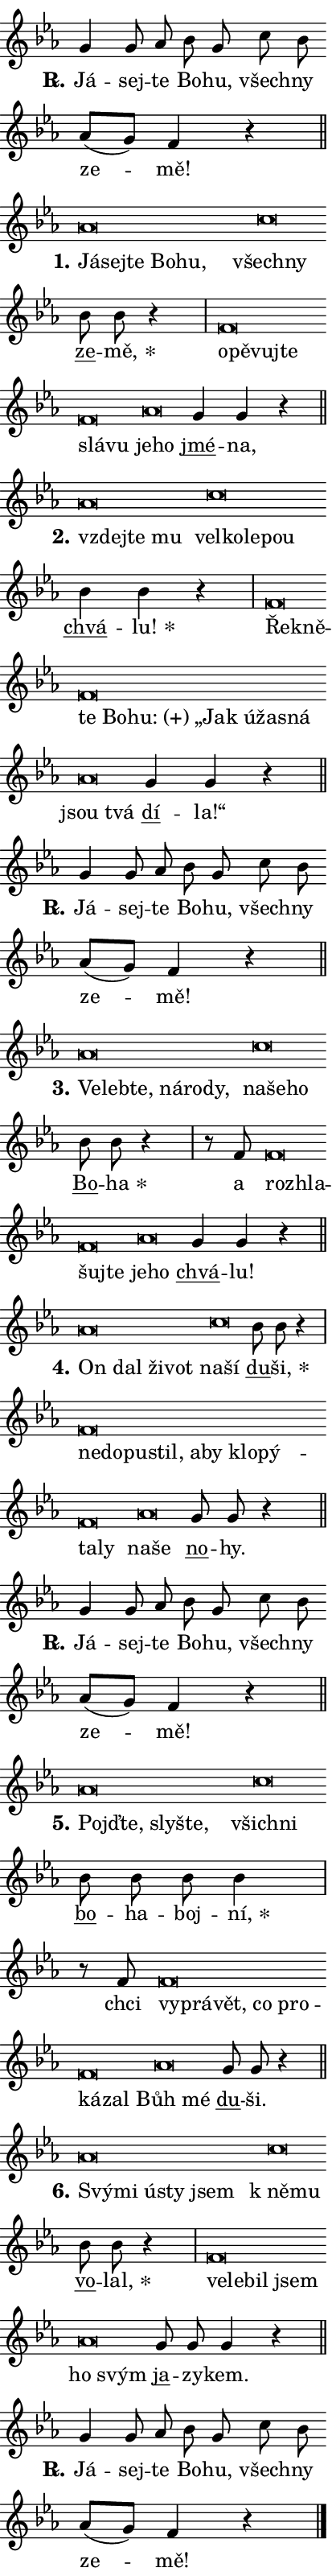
\version "2.24.0"
\header { tagline = "" }
\paper {
  indent = 0\cm
  top-margin = 0\cm
  right-margin = 0.13\cm % to fit lyric hyphens
  bottom-margin = 0\cm
  left-margin = 0\cm
  paper-width = 7\cm
  page-breaking = #ly:one-page-breaking
  system-system-spacing.basic-distance = #11
  score-system-spacing.basic-distance = #11
  ragged-last = ##f
}


%% Author: Thomas Morley
%% https://lists.gnu.org/archive/html/lilypond-user/2020-05/msg00002.html
#(define (line-position grob)
"Returns position of @var[grob} in current system:
   @code{'start}, if at first time-step
   @code{'end}, if at last time-step
   @code{'middle} otherwise
"
  (let* ((col (ly:item-get-column grob))
         (ln (ly:grob-object col 'left-neighbor))
         (rn (ly:grob-object col 'right-neighbor))
         (col-to-check-left (if (ly:grob? ln) ln col))
         (col-to-check-right (if (ly:grob? rn) rn col))
         (break-dir-left
           (and
             (ly:grob-property col-to-check-left 'non-musical #f)
             (ly:item-break-dir col-to-check-left)))
         (break-dir-right
           (and
             (ly:grob-property col-to-check-right 'non-musical #f)
             (ly:item-break-dir col-to-check-right))))
        (cond ((eqv? 1 break-dir-left) 'start)
              ((eqv? -1 break-dir-right) 'end)
              (else 'middle))))

#(define (tranparent-at-line-position vctor)
  (lambda (grob)
  "Relying on @code{line-position} select the relevant enry from @var{vctor}.
Used to determine transparency,"
    (case (line-position grob)
      ((end) (not (vector-ref vctor 0)))
      ((middle) (not (vector-ref vctor 1)))
      ((start) (not (vector-ref vctor 2))))))

noteHeadBreakVisibility =
#(define-music-function (break-visibility)(vector?)
"Makes @code{NoteHead}s transparent relying on @var{break-visibility}"
#{
  \override NoteHead.transparent =
    #(tranparent-at-line-position break-visibility)
#})

#(define delete-ledgers-for-transparent-note-heads
  (lambda (grob)
    "Reads whether a @code{NoteHead} is transparent.
If so this @code{NoteHead} is removed from @code{'note-heads} from
@var{grob}, which is supposed to be @code{LedgerLineSpanner}.
As a result ledgers are not printed for this @code{NoteHead}"
    (let* ((nhds-array (ly:grob-object grob 'note-heads))
           (nhds-list
             (if (ly:grob-array? nhds-array)
                 (ly:grob-array->list nhds-array)
                 '()))
           ;; Relies on the transparent-property being done before
           ;; Staff.LedgerLineSpanner.after-line-breaking is executed.
           ;; This is fragile ...
           (to-keep
             (remove
               (lambda (nhd)
                 (ly:grob-property nhd 'transparent #f))
               nhds-list)))
      ;; TODO find a better method to iterate over grob-arrays, similiar
      ;; to filter/remove etc for lists
      ;; For now rebuilt from scratch
      (set! (ly:grob-object grob 'note-heads)  '())
      (for-each
        (lambda (nhd)
          (ly:pointer-group-interface::add-grob grob 'note-heads nhd))
        to-keep))))

squashNotes = {
  \override NoteHead.X-extent = #'(-0.2 . 0.2)
  \override NoteHead.Y-extent = #'(-0.75 . 0)
  \override NoteHead.stencil =
    #(lambda (grob)
       (let ((pos (ly:grob-property grob 'staff-position)))
         (begin
           (if (< pos -7) (display "ERROR: Lower brevis then expected\n") (display ""))
           (if (<= pos -6) ly:text-interface::print ly:note-head::print))))
}
unSquashNotes = {
  \revert NoteHead.X-extent
  \revert NoteHead.Y-extent
  \revert NoteHead.stencil
}

hideNotes = \noteHeadBreakVisibility #begin-of-line-visible
unHideNotes = \noteHeadBreakVisibility #all-visible

% work-around for resetting accidentals
% https://lilypond.org/doc/v2.23/Documentation/notation/displaying-rhythms#unmetered-music
cadenzaMeasure = {
  \cadenzaOff
  \partial 1024 s1024
  \cadenzaOn
}

#(define-markup-command (accent layout props text) (markup?)
  "Underline accented syllable"
  (interpret-markup layout props
    #{\markup \override #'(offset . 4.3) \underline { #text }#}))

responsum = \markup \concat {
  "R" \hspace #-1.05 \path #0.1 #'((moveto 0 0.07) (lineto 0.9 0.8)) \hspace #0.05 "."
}

spaceSize = #0.6828661417322834 % exact space size for TeX Gyre Schola

\layout {
  \context {
    \Staff
    \remove "Time_signature_engraver"
    \override LedgerLineSpanner.after-line-breaking = #delete-ledgers-for-transparent-note-heads
  }
  \context {
    \Lyrics {
      \override LyricSpace.minimum-distance = \spaceSize
      \override LyricText.font-name = #"TeX Gyre Schola"
      \override LyricText.font-size = 1
      \override StanzaNumber.font-name = #"TeX Gyre Schola Bold"
      \override StanzaNumber.font-size = 1
    }
  }
  \context {
    \Score 
    \override NoteHead.text =
      #(lambda (grob) 
        (let ((pos (ly:grob-property grob 'staff-position)))
          #{\markup {
            \combine
              \halign #-0.55 \raise #(if (= pos -6) 0 0.5) \override #'(thickness . 2) \draw-line #'(3.2 . 0)
              \musicglyph "noteheads.sM1"
          }#}))
  }
}

% magnetic-lyrics.ily
%
%   written by
%     Jean Abou Samra <jean@abou-samra.fr>
%     Werner Lemberg <wl@gnu.org>
%
%   adapted by
%     Jiri Hon <jiri.hon@gmail.com>
%
% Version 2022-Apr-15

% https://www.mail-archive.com/lilypond-user@gnu.org/msg149350.html

#(define (Left_hyphen_pointer_engraver context)
   "Collect syllable-hyphen-syllable occurrences in lyrics and store
them in properties.  This engraver only looks to the left.  For
example, if the lyrics input is @code{foo -- bar}, it does the
following.

@itemize @bullet
@item
Set the @code{text} property of the @code{LyricHyphen} grob between
@q{foo} and @q{bar} to @code{foo}.

@item
Set the @code{left-hyphen} property of the @code{LyricText} grob with
text @q{foo} to the @code{LyricHyphen} grob between @q{foo} and
@q{bar}.
@end itemize

Use this auxiliary engraver in combination with the
@code{lyric-@/text::@/apply-@/magnetic-@/offset!} hook."
   (let ((hyphen #f)
         (text #f))
     (make-engraver
      (acknowledgers
       ((lyric-syllable-interface engraver grob source-engraver)
        (set! text grob)))
      (end-acknowledgers
       ((lyric-hyphen-interface engraver grob source-engraver)
        ;(when (not (grob::has-interface grob 'lyric-space-interface))
          (set! hyphen grob)));)
      ((stop-translation-timestep engraver)
       (when (and text hyphen)
         (ly:grob-set-object! text 'left-hyphen hyphen))
       (set! text #f)
       (set! hyphen #f)))))

#(define (lyric-text::apply-magnetic-offset! grob)
   "If the space between two syllables is less than the value in
property @code{LyricText@/.details@/.squash-threshold}, move the right
syllable to the left so that it gets concatenated with the left
syllable.

Use this function as a hook for
@code{LyricText@/.after-@/line-@/breaking} if the
@code{Left_@/hyphen_@/pointer_@/engraver} is active."
   (let ((hyphen (ly:grob-object grob 'left-hyphen #f)))
     (when hyphen
       (let ((left-text (ly:spanner-bound hyphen LEFT)))
         (when (grob::has-interface left-text 'lyric-syllable-interface)
           (let* ((common (ly:grob-common-refpoint grob left-text X))
                  (this-x-ext (ly:grob-extent grob common X))
                  (left-x-ext
                   (begin
                     ;; Trigger magnetism for left-text.
                     (ly:grob-property left-text 'after-line-breaking)
                     (ly:grob-extent left-text common X)))
                  ;; `delta` is the gap width between two syllables.
                  (delta (- (interval-start this-x-ext)
                            (interval-end left-x-ext)))
                  (details (ly:grob-property grob 'details))
                  (threshold (assoc-get 'squash-threshold details 0.2)))
             (when (< delta threshold)
               (let* (;; We have to manipulate the input text so that
                      ;; ligatures crossing syllable boundaries are not
                      ;; disabled.  For languages based on the Latin
                      ;; script this is essentially a beautification.
                      ;; However, for non-Western scripts it can be a
                      ;; necessity.
                      (lt (ly:grob-property left-text 'text))
                      (rt (ly:grob-property grob 'text))
                      (is-space (grob::has-interface hyphen 'lyric-space-interface))
                      (space (if is-space " " ""))
                      (extra-delta (if is-space spaceSize 0))
                      ;; Append new syllable.
                      (ltrt-space (if (and (string? lt) (string? rt))
                                (string-append lt space rt)
                                (make-concat-markup (list lt space rt))))
                      ;; Right-align `ltrt` to the right side.
                      (ltrt-space-markup (grob-interpret-markup
                               grob
                               (make-translate-markup
                                (cons (interval-length this-x-ext) 0)
                                (make-right-align-markup ltrt-space)))))
                 (begin
                   ;; Don't print `left-text`.
                   (ly:grob-set-property! left-text 'stencil #f)
                   ;; Set text and stencil (which holds all collected
                   ;; syllables so far) and shift it to the left.
                   (ly:grob-set-property! grob 'text ltrt-space)
                   (ly:grob-set-property! grob 'stencil ltrt-space-markup)
                   (ly:grob-translate-axis! grob (- (- delta extra-delta)) X))))))))))


#(define (lyric-hyphen::displace-bounds-first grob)
   ;; Make very sure this callback isn't triggered too early.
   (let ((left (ly:spanner-bound grob LEFT))
         (right (ly:spanner-bound grob RIGHT)))
     (ly:grob-property left 'after-line-breaking)
     (ly:grob-property right 'after-line-breaking)
     (ly:lyric-hyphen::print grob)))

squashThreshold = #0.4

\layout {
  \context {
    \Lyrics
    \consists #Left_hyphen_pointer_engraver
    \override LyricText.after-line-breaking =
      #lyric-text::apply-magnetic-offset!
    \override LyricHyphen.stencil = #lyric-hyphen::displace-bounds-first
    \override LyricText.details.squash-threshold = \squashThreshold
    \override LyricHyphen.minimum-distance = 0
    \override LyricHyphen.minimum-length = \squashThreshold
  }
}

squashText = \override LyricText.details.squash-threshold = 9999
unSquashText = \override LyricText.details.squash-threshold = \squashThreshold

leftText = \override LyricText.self-alignment-X = #LEFT
unLeftText = \revert LyricText.self-alignment-X

starOffset = #(lambda (grob) 
                (let ((x_offset (ly:self-alignment-interface::aligned-on-x-parent grob)))
                  (if (= x_offset 0) 0 (+ x_offset 1.2))))

star = #(define-music-function (syllable)(string?)
"Append star separator at the end of a syllable"
#{
  \once \override LyricText.X-offset = #starOffset
  \lyricmode { \markup {
    #syllable
    \override #'((font-name . "TeX Gyre Schola Bold")) \hspace #0.2 \lower #0.65 \larger "*"
  } }
#})

starAccent = #(define-music-function (syllable)(string?)
"Append star separator at the end of a syllable and make accent"
#{
  \once \override LyricText.X-offset = #starOffset
  \lyricmode { \markup {
    \accent #syllable
    \override #'((font-name . "TeX Gyre Schola Bold")) \hspace #0.2 \lower #0.65 \larger "*"
  } }
#})

breath = #(define-music-function (syllable)(string?)
"Append breathing indicator at the end of a syllable"
#{
  \lyricmode { \markup { #syllable "+" } }
#})

optionalBreath = #(define-music-function (syllable)(string?)
"Append optional breathing indicator at the end of a syllable"
#{
  \lyricmode { \markup { #syllable "(+)" } }
#})


\score {
    <<
        \new Voice = "melody" { \cadenzaOn \key es \major \relative { g'4 g8 as bes g \bar "" c bes \bar "" as[( g)] f4 r \cadenzaMeasure \bar "||" \break } }
        \new Lyrics \lyricsto "melody" { \lyricmode { \set stanza = \responsum
Já -- sej -- te Bo -- hu, všech -- ny ze -- mě! } }
    >>
    \layout {}
}

\score {
    <<
        \new Voice = "melody" { \cadenzaOn \key es \major \relative { \squashNotes as'\breve*1/16 \hideNotes \breve*1/16 \bar "" \breve*1/16 \bar "" \breve*1/16 \breve*1/16 \bar "" \unHideNotes \unSquashNotes \squashNotes c\breve*1/16 \hideNotes \breve*1/16 \bar "" \unHideNotes \unSquashNotes \bar "" bes8 bes r4 \cadenzaMeasure \bar "|" \squashNotes f\breve*1/16 \hideNotes \breve*1/16 \bar "" \breve*1/16 \bar "" \breve*1/16 \bar "" \breve*1/16 \breve*1/16 \bar "" \unHideNotes \unSquashNotes \squashNotes as\breve*1/16 \hideNotes \breve*1/16 \bar "" \unHideNotes \unSquashNotes \bar "" g4 g r \cadenzaMeasure \bar "||" \break } }
        \new Lyrics \lyricsto "melody" { \lyricmode { \set stanza = "1."
\leftText Já -- \squashText sej -- te Bo -- hu, \leftText \unLeftText \unSquashText všech -- \squashText ny \unLeftText \unSquashText \markup \accent ze -- \star mě, \leftText o -- \squashText pě -- vuj -- te slá -- vu \leftText \unLeftText \unSquashText je -- \squashText ho \unLeftText \unSquashText \markup \accent jmé -- na, } }
    >>
    \layout {}
}

\score {
    <<
        \new Voice = "melody" { \cadenzaOn \key es \major \relative { \squashNotes as'\breve*1/16 \hideNotes \breve*1/16 \breve*1/16 \bar "" \unHideNotes \unSquashNotes \squashNotes c\breve*1/16 \hideNotes \breve*1/16 \bar "" \breve*1/16 \breve*1/16 \bar "" \unHideNotes \unSquashNotes \bar "" bes4 bes r \cadenzaMeasure \bar "|" \squashNotes f\breve*1/16 \hideNotes \breve*1/16 \bar "" \breve*1/16 \bar "" \breve*1/16 \bar "" \breve*1/16 \bar "" \breve*1/16 \bar "" \breve*1/16 \bar "" \breve*1/16 \breve*1/16 \bar "" \unHideNotes \unSquashNotes \squashNotes as\breve*1/16 \hideNotes \breve*1/16 \bar "" \unHideNotes \unSquashNotes \bar "" g4 g r \cadenzaMeasure \bar "||" \break } }
        \new Lyrics \lyricsto "melody" { \lyricmode { \set stanza = "2."
\leftText vzdej -- \squashText te mu \leftText \unLeftText \unSquashText vel -- \squashText ko -- le -- pou \unLeftText \unSquashText \markup \accent chvá -- \star lu! \leftText Ře -- \squashText kně -- te Bo -- \optionalBreath hu: „Jak ú -- ža -- sná \leftText \unLeftText \unSquashText jsou \squashText tvá \unLeftText \unSquashText \markup \accent dí -- la!“ } }
    >>
    \layout {}
}

\score {
    <<
        \new Voice = "melody" { \cadenzaOn \key es \major \relative { g'4 g8 as bes g \bar "" c bes \bar "" as[( g)] f4 r \cadenzaMeasure \bar "||" \break } }
        \new Lyrics \lyricsto "melody" { \lyricmode { \set stanza = \responsum
Já -- sej -- te Bo -- hu, všech -- ny ze -- mě! } }
    >>
    \layout {}
}

\score {
    <<
        \new Voice = "melody" { \cadenzaOn \key es \major \relative { \squashNotes as'\breve*1/16 \hideNotes \breve*1/16 \bar "" \breve*1/16 \bar "" \breve*1/16 \bar "" \breve*1/16 \breve*1/16 \bar "" \unHideNotes \unSquashNotes \squashNotes c\breve*1/16 \hideNotes \breve*1/16 \breve*1/16 \bar "" \unHideNotes \unSquashNotes \bar "" bes8 bes r4 \cadenzaMeasure \bar "|" r8 f8 \squashNotes f\breve*1/16 \hideNotes \breve*1/16 \bar "" \breve*1/16 \breve*1/16 \bar "" \unHideNotes \unSquashNotes \squashNotes as\breve*1/16 \hideNotes \breve*1/16 \bar "" \unHideNotes \unSquashNotes \bar "" g4 g r \cadenzaMeasure \bar "||" \break } }
        \new Lyrics \lyricsto "melody" { \lyricmode { \set stanza = "3."
\leftText Ve -- \squashText leb -- te, ná -- ro -- dy, \leftText \unLeftText \unSquashText na -- \squashText še -- ho \unLeftText \unSquashText \markup \accent Bo -- \star ha a \leftText roz -- \squashText hla -- šuj -- te \leftText \unLeftText \unSquashText je -- \squashText ho \unLeftText \unSquashText \markup \accent chvá -- lu! } }
    >>
    \layout {}
}

\score {
    <<
        \new Voice = "melody" { \cadenzaOn \key es \major \relative { \squashNotes as'\breve*1/16 \hideNotes \breve*1/16 \bar "" \breve*1/16 \breve*1/16 \bar "" \unHideNotes \unSquashNotes \squashNotes c\breve*1/16 \hideNotes \breve*1/16 \bar "" \unHideNotes \unSquashNotes \bar "" bes8 bes r4 \cadenzaMeasure \bar "|" \squashNotes f\breve*1/16 \hideNotes \breve*1/16 \bar "" \breve*1/16 \bar "" \breve*1/16 \bar "" \breve*1/16 \bar "" \breve*1/16 \bar "" \breve*1/16 \bar "" \breve*1/16 \bar "" \breve*1/16 \breve*1/16 \bar "" \unHideNotes \unSquashNotes \squashNotes as\breve*1/16 \hideNotes \breve*1/16 \bar "" \unHideNotes \unSquashNotes \bar "" g8 g r4 \cadenzaMeasure \bar "||" \break } }
        \new Lyrics \lyricsto "melody" { \lyricmode { \set stanza = "4."
\leftText On \squashText dal ži -- vot \leftText \unLeftText \unSquashText na -- \squashText ší \unLeftText \unSquashText \markup \accent du -- \star ši, \leftText ne -- \squashText do -- pu -- stil, a -- by klo -- pý -- ta -- ly \leftText \unLeftText \unSquashText na -- \squashText še \unLeftText \unSquashText \markup \accent no -- hy. } }
    >>
    \layout {}
}

\score {
    <<
        \new Voice = "melody" { \cadenzaOn \key es \major \relative { g'4 g8 as bes g \bar "" c bes \bar "" as[( g)] f4 r \cadenzaMeasure \bar "||" \break } }
        \new Lyrics \lyricsto "melody" { \lyricmode { \set stanza = \responsum
Já -- sej -- te Bo -- hu, všech -- ny ze -- mě! } }
    >>
    \layout {}
}

\score {
    <<
        \new Voice = "melody" { \cadenzaOn \key es \major \relative { \squashNotes as'\breve*1/16 \hideNotes \breve*1/16 \bar "" \breve*1/16 \breve*1/16 \bar "" \unHideNotes \unSquashNotes \squashNotes c\breve*1/16 \hideNotes \breve*1/16 \bar "" \unHideNotes \unSquashNotes \bar "" bes8 bes bes bes4 \cadenzaMeasure \bar "|" r8 f8 \squashNotes f\breve*1/16 \hideNotes \breve*1/16 \bar "" \breve*1/16 \bar "" \breve*1/16 \bar "" \breve*1/16 \bar "" \breve*1/16 \breve*1/16 \bar "" \unHideNotes \unSquashNotes \squashNotes as\breve*1/16 \hideNotes \breve*1/16 \bar "" \unHideNotes \unSquashNotes \bar "" g8 g r4 \cadenzaMeasure \bar "||" \break } }
        \new Lyrics \lyricsto "melody" { \lyricmode { \set stanza = "5."
\leftText Pojď -- \squashText te, sly -- šte, \leftText \unLeftText \unSquashText všich -- \squashText ni \unLeftText \unSquashText \markup \accent bo -- ha -- boj -- \star ní, chci \leftText vy -- \squashText prá -- vět, co pro -- ká -- zal \leftText \unLeftText \unSquashText Bůh \squashText mé \unLeftText \unSquashText \markup \accent du -- ši. } }
    >>
    \layout {}
}

\score {
    <<
        \new Voice = "melody" { \cadenzaOn \key es \major \relative { \squashNotes as'\breve*1/16 \hideNotes \breve*1/16 \bar "" \breve*1/16 \bar "" \breve*1/16 \breve*1/16 \bar "" \unHideNotes \unSquashNotes \squashNotes c\breve*1/16 \hideNotes \breve*1/16 \bar "" \unHideNotes \unSquashNotes \bar "" bes8 bes r4 \cadenzaMeasure \bar "|" \squashNotes f\breve*1/16 \hideNotes \breve*1/16 \bar "" \breve*1/16 \breve*1/16 \bar "" \unHideNotes \unSquashNotes \squashNotes as\breve*1/16 \hideNotes \breve*1/16 \bar "" \unHideNotes \unSquashNotes \bar "" g8 g g4 r \cadenzaMeasure \bar "||" \break } }
        \new Lyrics \lyricsto "melody" { \lyricmode { \set stanza = "6."
\leftText Svý -- \squashText mi ú -- sty jsem \leftText \unLeftText \unSquashText "k ně" -- \squashText mu \unLeftText \unSquashText \markup \accent vo -- \star lal, \leftText ve -- \squashText le -- bil jsem \leftText \unLeftText \unSquashText ho \squashText svým \unLeftText \unSquashText \markup \accent ja -- zy -- kem. } }
    >>
    \layout {}
}

\score {
    <<
        \new Voice = "melody" { \cadenzaOn \key es \major \relative { g'4 g8 as bes g \bar "" c bes \bar "" as[( g)] f4 r \cadenzaMeasure \bar "||" \break } \bar "|." }
        \new Lyrics \lyricsto "melody" { \lyricmode { \set stanza = \responsum
Já -- sej -- te Bo -- hu, všech -- ny ze -- mě! } }
    >>
    \layout {}
}
